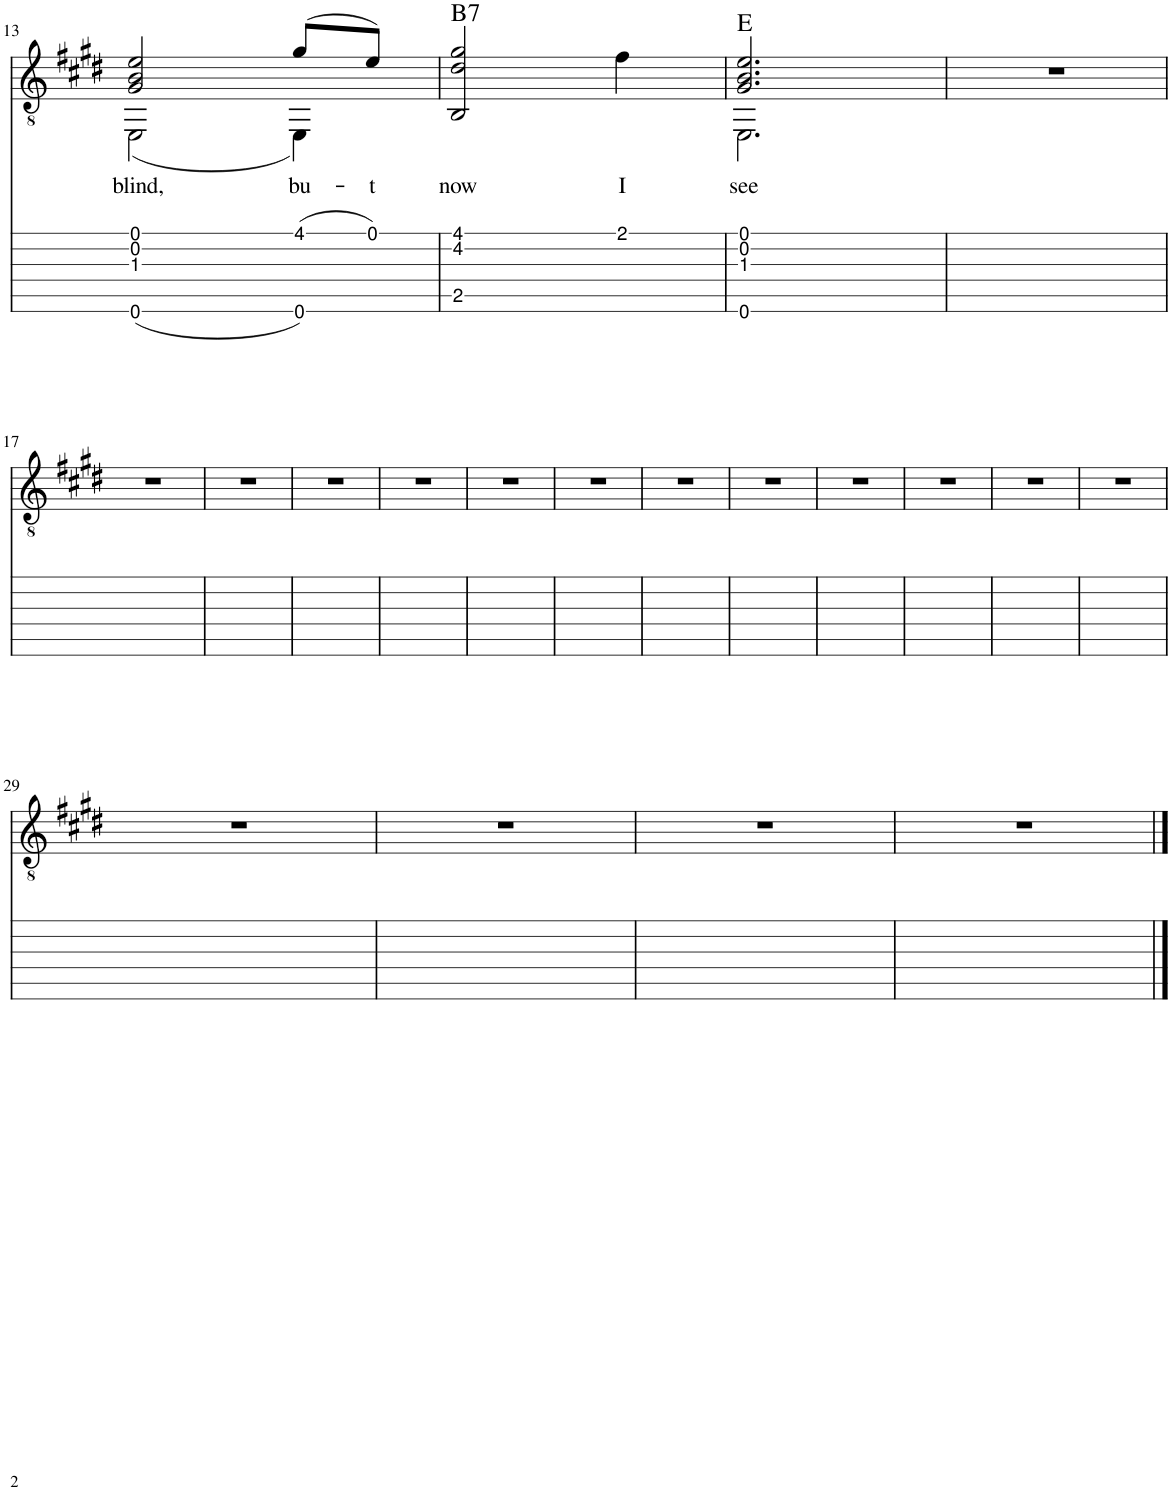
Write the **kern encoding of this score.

**kern	**kern	**text	**harte
*part1	*part1	*part1	*part1
*staff2	*staff1	*staff1	*
*I"Guitar	*	*	*
*I'Guit.	*	*	*
!!LO:PB:g=z
*	*clefGv2	*	*
*k[f#c#g#d#]	*k[f#c#g#d#]	*	*
*M3/4	*M3/4	*	*
=13	=13	=13	=13
*^	*	*	*
!	!	!	!LO:LY:b	!
*	*	*^	*	*
2G# 2B 2e	2EE	2G#/ 2B/ 2e/	(2EE\	blind,	.
!	!	!	!	!LO:LY:b	!
8g#L	4EE	(8g#/L	4EE\)	bu-	.
!	!	!	!	!LO:LY:b	!
8eJ	.	8e/J)	.	-t	.
*v	*v	*	*	*	*
*	*v	*v	*	*
=14	=14	=14	=14
!	!	!LO:LY:b	!LO:H:kt=7
2BB 2d# 2g#	2BB/ 2d#/ 2g#/	now	B:7
!	!	!LO:LY:b	!
4f#	4f#\	I	.
=15	=15	=15	=15
*^	*	*	*
!	!	!	!LO:LY:b	!
*	*	*^	*	*
2.G# 2.B 2.e	2.EE	2.G#/ 2.B/ 2.e/	2.EE\	see	E:maj
*v	*v	*	*	*	*
*	*v	*v	*	*
=16	=16	=16	=16
2.r	2.r	.	.
!!LO:LB:g=z
=17	=17	=17	=17
2.r	2.r	.	.
=18	=18	=18	=18
2.r	2.r	.	.
=19	=19	=19	=19
2.r	2.r	.	.
=20	=20	=20	=20
2.r	2.r	.	.
=21	=21	=21	=21
2.r	2.r	.	.
=22	=22	=22	=22
2.r	2.r	.	.
=23	=23	=23	=23
2.r	2.r	.	.
=24	=24	=24	=24
2.r	2.r	.	.
=25	=25	=25	=25
2.r	2.r	.	.
=26	=26	=26	=26
2.r	2.r	.	.
=27	=27	=27	=27
2.r	2.r	.	.
=28	=28	=28	=28
2.r	2.r	.	.
!!LO:LB:g=z
=29	=29	=29	=29
2.r	2.r	.	.
=30	=30	=30	=30
2.r	2.r	.	.
=31	=31	=31	=31
2.r	2.r	.	.
=32	=32	=32	=32
2.r	2.r	.	.
==	==	==	==
*-	*-	*-	*-
